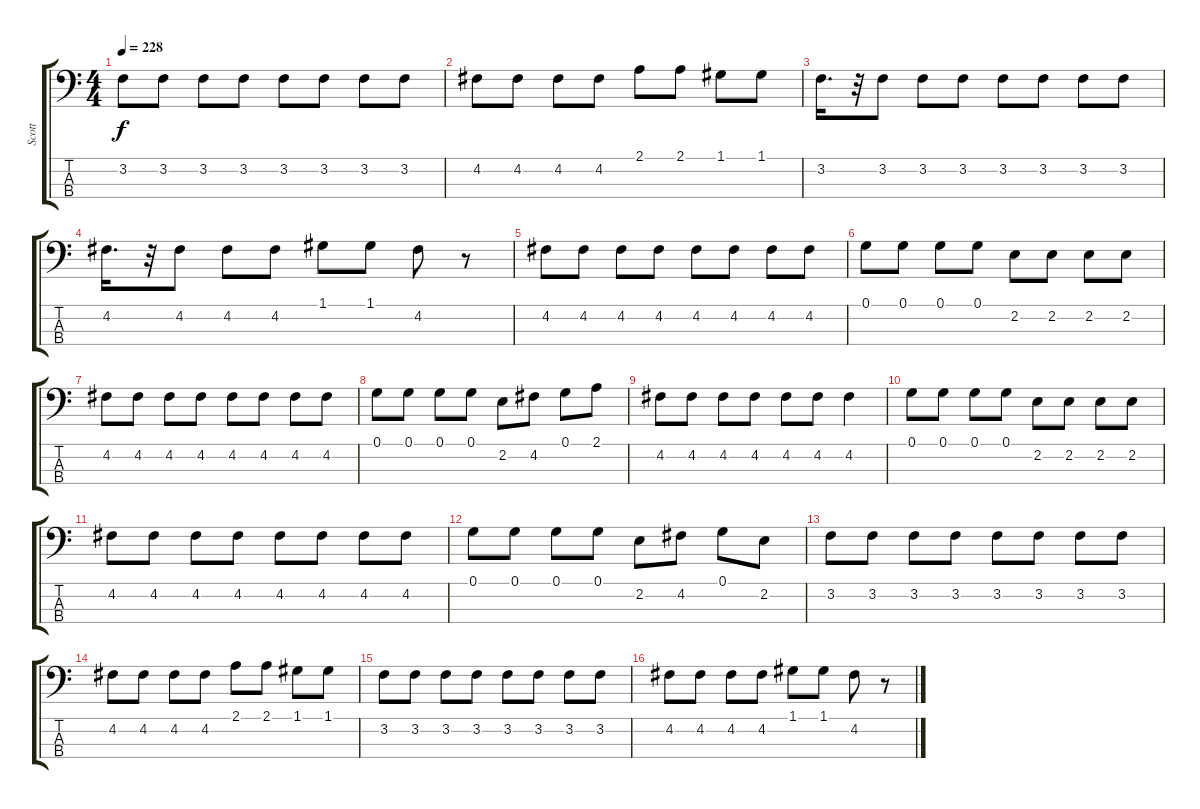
\track ("Scott" "Scott") {instrument electricbassfinger}
\staff {score tabs}
\tuning (G2 D2 A1 E1) {hide}
\ts (4 4)
\tempo 228
\clef f4
\ks c
3.2.8{dy f} 3.2.8 3.2.8 3.2.8 3.2.8 3.2.8 3.2.8 3.2.8 |
4.2.8 4.2.8 4.2.8 4.2.8 2.1.8 2.1.8 1.1.8 1.1.8 |
3.2.16{d} r.32 3.2.8 3.2.8 3.2.8 3.2.8 3.2.8 3.2.8 3.2.8 |
4.2.16{d} r.32 4.2.8 4.2.8 4.2.8 1.1.8 1.1.8 4.2.8 r.8 |
4.2.8 4.2.8 4.2.8 4.2.8 4.2.8 4.2.8 4.2.8 4.2.8 |
0.1.8 0.1.8 0.1.8 0.1.8 2.2.8 2.2.8 2.2.8 2.2.8 |
4.2.8 4.2.8 4.2.8 4.2.8 4.2.8 4.2.8 4.2.8 4.2.8 |
0.1.8 0.1.8 0.1.8 0.1.8 2.2.8 4.2.8 0.1.8 2.1.8 |
4.2.8 4.2.8 4.2.8 4.2.8 4.2.8 4.2.8 4.2.4 |
0.1.8 0.1.8 0.1.8 0.1.8 2.2.8 2.2.8 2.2.8 2.2.8 |
4.2.8 4.2.8 4.2.8 4.2.8 4.2.8 4.2.8 4.2.8 4.2.8 |
0.1.8 0.1.8 0.1.8 0.1.8 2.2.8 4.2.8 0.1.8 2.2.8 |
3.2.8 3.2.8 3.2.8 3.2.8 3.2.8 3.2.8 3.2.8 3.2.8 |
4.2.8 4.2.8 4.2.8 4.2.8 2.1.8 2.1.8 1.1.8 1.1.8 |
3.2.8 3.2.8 3.2.8 3.2.8 3.2.8 3.2.8 3.2.8 3.2.8 |
4.2.8 4.2.8 4.2.8 4.2.8 1.1.8 1.1.8 4.2.8 r.8
